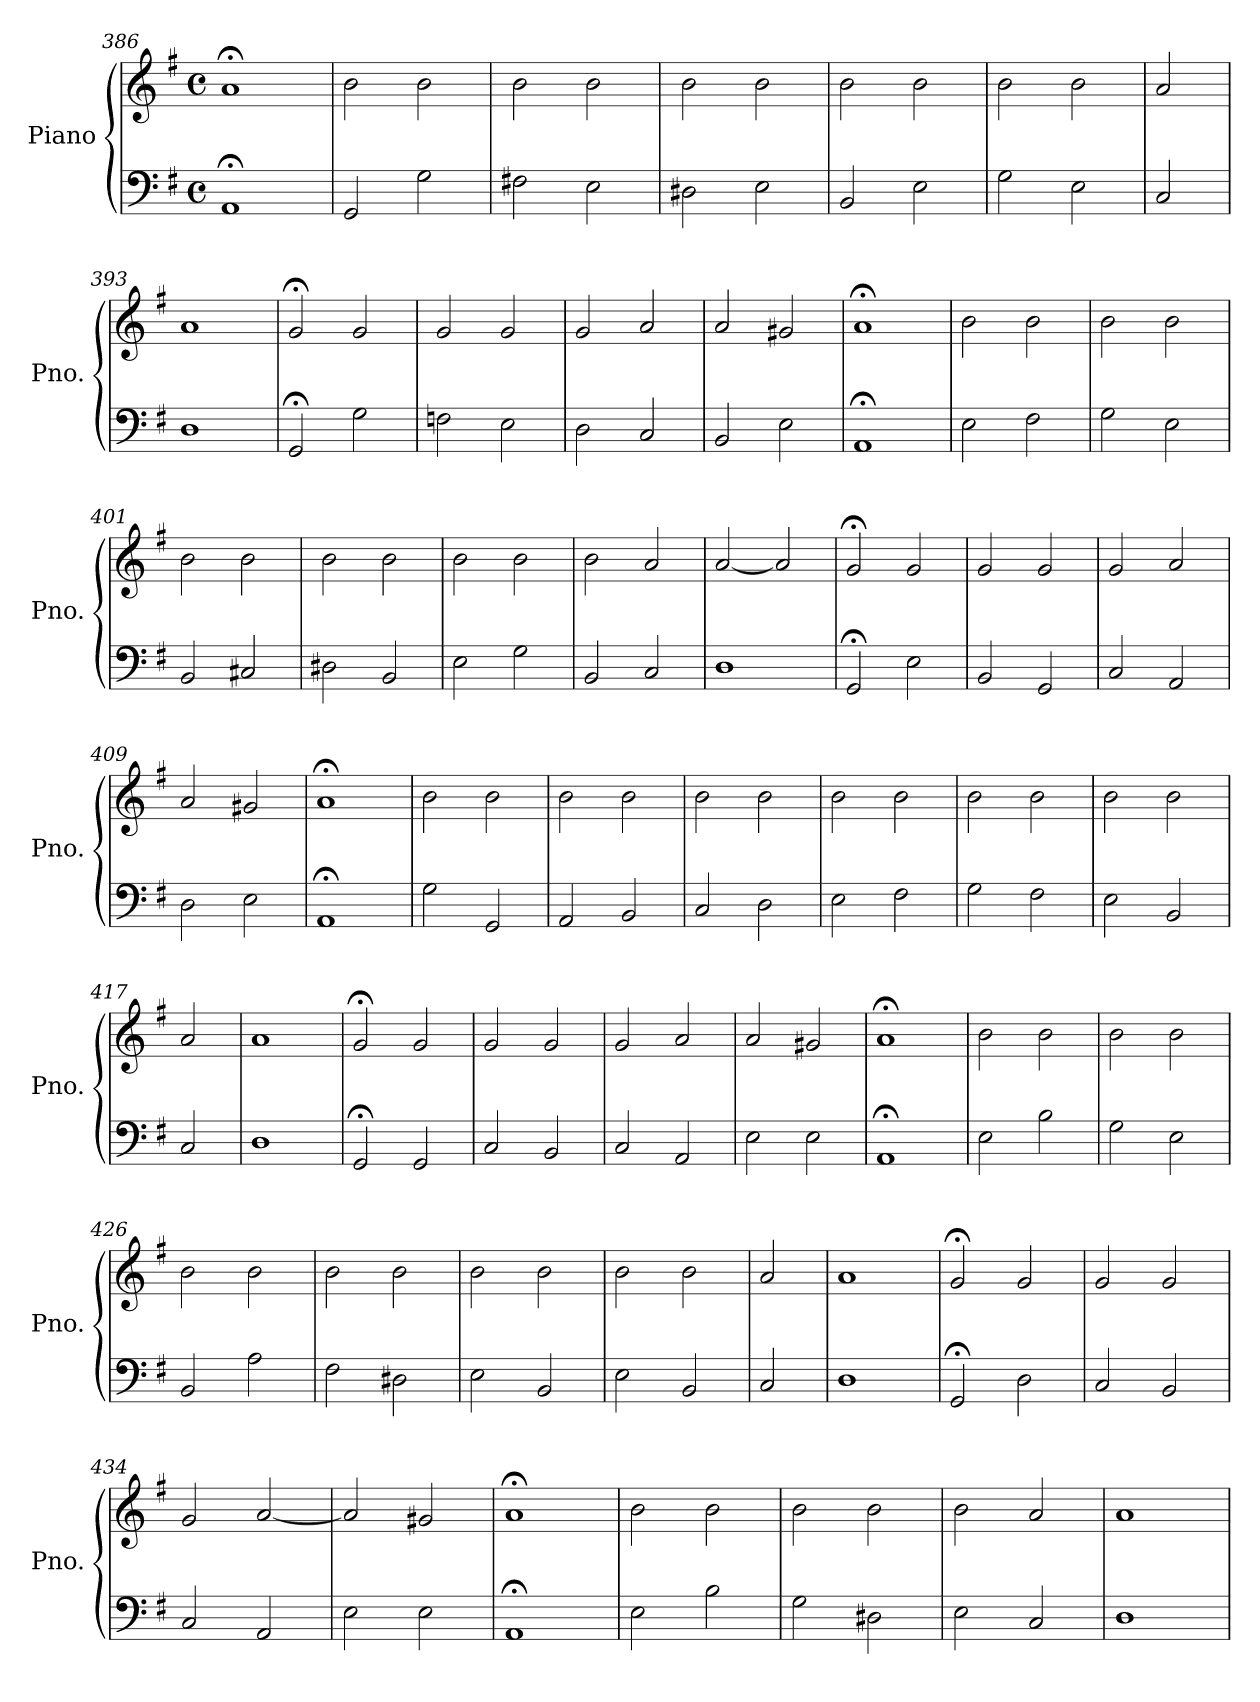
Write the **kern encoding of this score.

**kern	**kern
*part1	*part1
*staff2	*staff1
*I"Piano	*
*I'Pno.	*
*clefF4	*clefG2
*k[f#]	*k[f#]
*M4/4	*M4/4
*met(c)	*met(c)
=386	=386
1AA;<	1a;<
=387	=387
2GG/	2b\
2G\	2b\
=388	=388
2F#X\	2b\
2E\	2b\
=389	=389
2D#X\	2b\
2E\	2b\
!!LO:LB:g=z
=390	=390
2BB/	2b\
2E\	2b\
=391	=391
2G\	2b\
2E\	2b\
=392	=392
2C/	2a/
=393	=393
1D	1a
=394	=394
2GG;</	2g;</
2G\	2g/
=395	=395
2Fn\	2g/
2E\	2g/
=396	=396
2D\	2g/
2C/	2a/
=397	=397
2BB/	2a/
2E\	2g#X/
=398	=398
1AA;<	1a;<
=399	=399
2E\	2b\
2F#\	2b\
=400	=400
2G\	2b\
2E\	2b\
=401	=401
2BB/	2b\
2C#X/	2b\
=402	=402
2D#X\	2b\
2BB/	2b\
!!LO:LB:g=z
=403	=403
2E\	2b\
2G\	2b\
=404	=404
2BB/	2b\
2C/	2a/
=405	=405
1D	[2a/
.	2a/]
=406	=406
2GG;</	2g;</
2E\	2g/
=407	=407
2BB/	2g/
2GG/	2g/
=408	=408
2C/	2g/
2AA/	2a/
=409	=409
2D\	2a/
2E\	2g#X/
=410	=410
1AA;<	1a;<
=411	=411
2G\	2b\
2GG/	2b\
=412	=412
2AA/	2b\
2BB/	2b\
=413	=413
2C/	2b\
2D\	2b\
=414	=414
2E\	2b\
2F#\	2b\
=415	=415
2G\	2b\
2F#\	2b\
!!LO:LB:g=z
=416	=416
2E\	2b\
2BB/	2b\
=417	=417
2C/	2a/
=418	=418
1D	1a
=419	=419
2GG;</	2g;</
2GG/	2g/
=420	=420
2C/	2g/
2BB/	2g/
=421	=421
2C/	2g/
2AA/	2a/
=422	=422
2E\	2a/
2E\	2g#X/
=423	=423
1AA;<	1a;<
=424	=424
2E\	2b\
2B\	2b\
=425	=425
2G\	2b\
2E\	2b\
=426	=426
2BB/	2b\
2A\	2b\
=427	=427
2F#\	2b\
2D#X\	2b\
=428	=428
2E\	2b\
2BB/	2b\
!!LO:PB:g=z
=429	=429
2E\	2b\
2BB/	2b\
=430	=430
2C/	2a/
=431	=431
1D	1a
=432	=432
2GG;</	2g;</
2D\	2g/
=433	=433
2C/	2g/
2BB/	2g/
=434	=434
2C/	2g/
2AA/	[2a/
=435	=435
2E\	2a/]
2E\	2g#X/
=436	=436
1AA;<	1a;<
=437	=437
2E\	2b\
2B\	2b\
=438	=438
2G\	2b\
2D#X\	2b\
=439	=439
2E\	2b\
2C/	2a/
=440	=440
1D	1a
=	=
*-	*-
